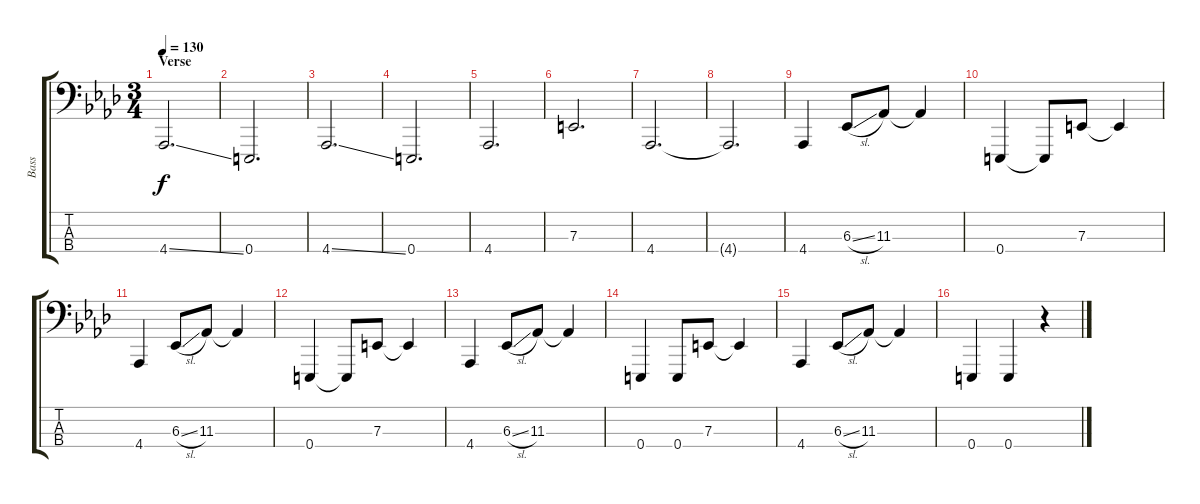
\track ("Bass" "Bass") {instrument lead8bassandlead}
\staff {score tabs}
\tuning (G2 D2 A1 E1) {hide}
\ts (3 4)
\section ("" "Verse")
\tempo 130
\clef f4
\ks ab
4.4{ss}.2{d dy f} |
0.4.2{d} |
4.4{ss}.2{d} |
0.4.2{d} |
4.4.2{d} |
7.3.2{d} |
4.4.2{d} |
4.4{t}.2{d} |
4.4.4 6.3{sl}.8 11.3.8 11.3{t}.4 |
0.4.4 0.4{t}.8 7.3.8 7.3{t}.4 |
4.4.4 6.3{sl}.8 11.3.8 11.3{t}.4 |
0.4.4 0.4{t}.8 7.3.8 7.3{t}.4 |
4.4.4 6.3{sl}.8 11.3.8 11.3{t}.4 |
0.4.4 0.4.8 7.3.8 7.3{t}.4 |
4.4.4 6.3{sl}.8 11.3.8 11.3{t}.4 |
0.4.4 0.4.4 r.4
